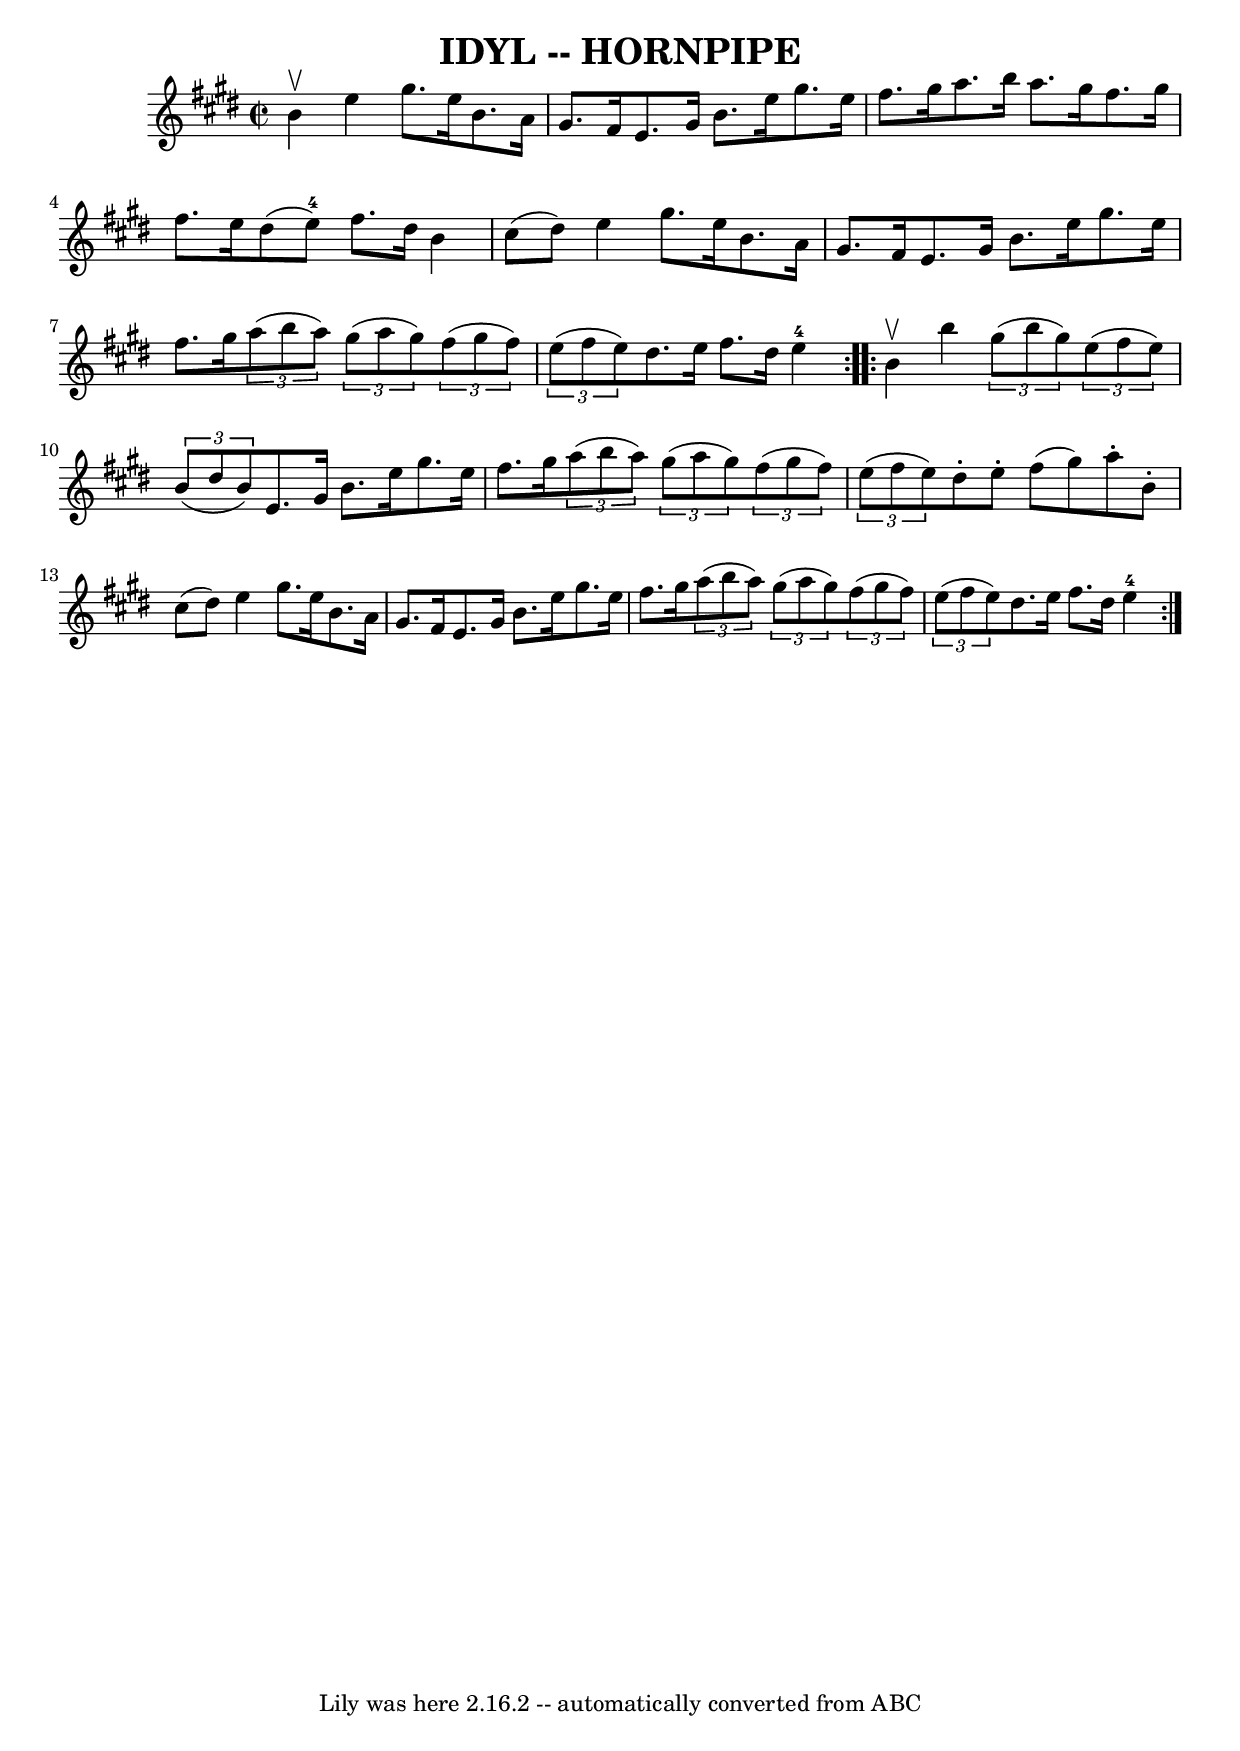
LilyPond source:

\version "2.7.40"
\include "Mammoth.ily"
\header {
	%% book = "Ryan's Mammoth Collection of Fiddle Tunes"
	crossRefNumber = "1"
	footnotes = "\\\\\\\\(Can be used as a Clog.)"
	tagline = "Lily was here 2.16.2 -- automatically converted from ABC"
	title = "IDYL -- HORNPIPE"
}
voicedefault =  {


\repeat volta 2 {
\override Staff.TimeSignature #'style = #'C
 \time 2/2 
\key e \major b'4^\upbow       |
 e''4 gis''8.    
e''16 b'8. a'16 gis'8. fis'16    |
 e'8. gis'16 b'8.  
 e''16 gis''8. e''16 fis''8. gis''16        |
 a''8.    
b''16 a''8. gis''16 fis''8. gis''16 fis''8. e''16    |
 
 dis''8 (e''8-4) fis''8. dis''16 b'4 cis''8 (dis''8)  
 |
     |
 e''4 gis''8. e''16 b'8. a'16 gis'8.    
fis'16    |
 e'8. gis'16 b'8. e''16 gis''8. e''16    
fis''8. gis''16        |
   \times 2/3 { a''8 (b''8 a''8) } 
  \times 2/3 { gis''8 (a''8 gis''8) }   \times 2/3 { fis''8 (
gis''8 fis''8) }   \times 2/3 { e''8 (fis''8 e''8) }   
|
 dis''8. e''16 fis''8. dis''16 e''4-4   }     
\repeat volta 2 { b'4^\upbow       |
 b''4    \times 2/3 { gis''8 
(b''8 gis''8) }   \times 2/3 { e''8 (fis''8 e''8) }   
\times 2/3 { b'8 (dis''8 b'8) }   |
 e'8. gis'16 b'8.  
 e''16 gis''8. e''16 fis''8. gis''16        |
   
\times 2/3 { a''8 (b''8 a''8) }   \times 2/3 { gis''8 (a''8    
gis''8) }   \times 2/3 { fis''8 (gis''8 fis''8) }   \times 2/3 {  
 e''8 (fis''8 e''8) }   |
 dis''8 -. e''8 -. fis''8 (
gis''8) a''8 -. b'8 -. cis''8 (dis''8)   |
     |
   
e''4 gis''8. e''16 b'8. a'16 gis'8. fis'16    |
 e'8. 
 gis'16 b'8. e''16 gis''8. e''16 fis''8. gis''16        
|
   \times 2/3 { a''8 (b''8 a''8) }   \times 2/3 { gis''8 (
 a''8 gis''8) }   \times 2/3 { fis''8 (gis''8 fis''8) }   
\times 2/3 { e''8 (fis''8 e''8) }   |
 dis''8. e''16    
fis''8. dis''16 e''4-4   }   
}

\score{
    <<

	\context Staff="default"
	{
	    \voicedefault 
	}

    >>
	\layout {
	}
	\midi {}
}
